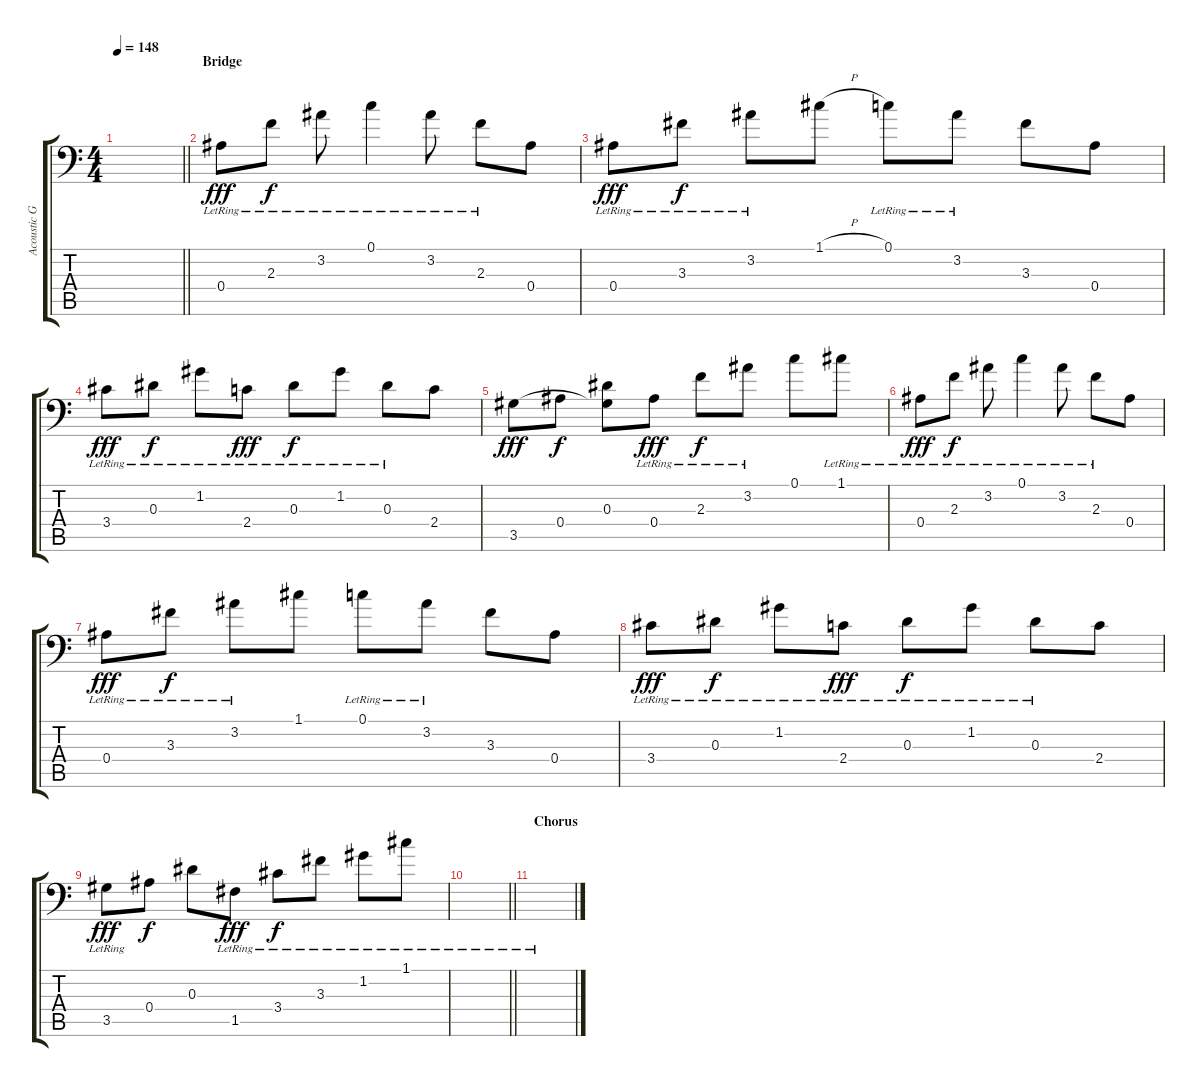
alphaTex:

\track ("Acoustic Guitar" "Acoustic G") {instrument acousticguitarsteel}
\staff {score tabs}
\tuning (C4 G3 Eb3 Bb2 F2 Bb1) {hide}
\ts (4 4)
\tempo 148
\clef f4
\barLineRight lightlight
\ks c
|
\section ("" "Bridge")
0.4{lr}.8{dy fff} 2.3{lr}.8{dy f} 3.2{lr}.8 0.1{lr}.4 3.2{lr}.8 2.3{lr}.8 0.4.8 |
0.4{lr}.8{dy fff} 3.3{lr}.8{dy f} 3.2{lr}.8 1.1{h}.8 0.1{lr}.8 3.2{lr}.8 3.3.8 0.4.8 |
3.4{lr}.8{dy fff} 0.3{lr}.8{dy f} 1.2{lr}.8 2.4{lr}.8{dy fff} 0.3{lr}.8{dy f} 1.2{lr}.8 0.3{lr}.8 2.4.8 |
3.5.8{dy fff} 0.4.8{dy f} (0.3 3.5{t}).8 0.4{lr}.8{dy fff} 2.3{lr}.8{dy f} 3.2{lr}.8 0.1.8 1.1{lr}.8 |
0.4{lr}.8{dy fff} 2.3{lr}.8{dy f} 3.2{lr}.8 0.1{lr}.4 3.2{lr}.8 2.3{lr}.8 0.4.8 |
0.4{lr}.8{dy fff} 3.3{lr}.8{dy f} 3.2{lr}.8 1.1.8 0.1{lr}.8 3.2{lr}.8 3.3.8 0.4.8 |
3.4{lr}.8{dy fff} 0.3{lr}.8{dy f} 1.2{lr}.8 2.4{lr}.8{dy fff} 0.3{lr}.8{dy f} 1.2{lr}.8 0.3{lr}.8 2.4.8 |
3.5{lr}.8{dy fff} 0.4.8{dy f} 0.3.8 1.5{lr}.8{dy fff} 3.4{lr}.8{dy f} 3.3{lr}.8 1.2{lr}.8 1.1{lr}.8 |
\barLineRight lightlight
|
\section ("" "Chorus")
